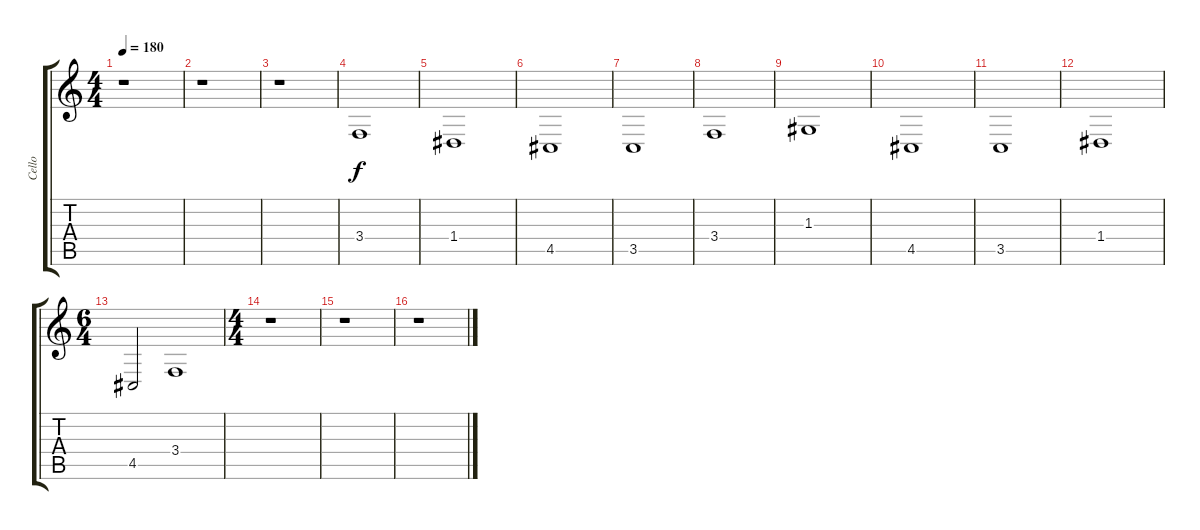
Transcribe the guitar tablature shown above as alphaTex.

\track ("Cello" "Cello") {instrument cello}
\staff {score tabs}
\tuning (E4 B3 G3 D3 A2 E2) {hide}
\ts (4 4)
\tempo 180
\clef g2
\ks c
r.1{dy f} |
r.1 |
r.1 |
3.4.1{balance 8} |
1.4.1 |
4.5.1 |
3.5.1 |
3.4.1 |
1.3.1 |
4.5.1 |
3.5.1 |
1.4.1 |
\ts (6 4)
4.5.2 3.4.1 |
\ts (4 4)
r.1 |
r.1 |
r.1
